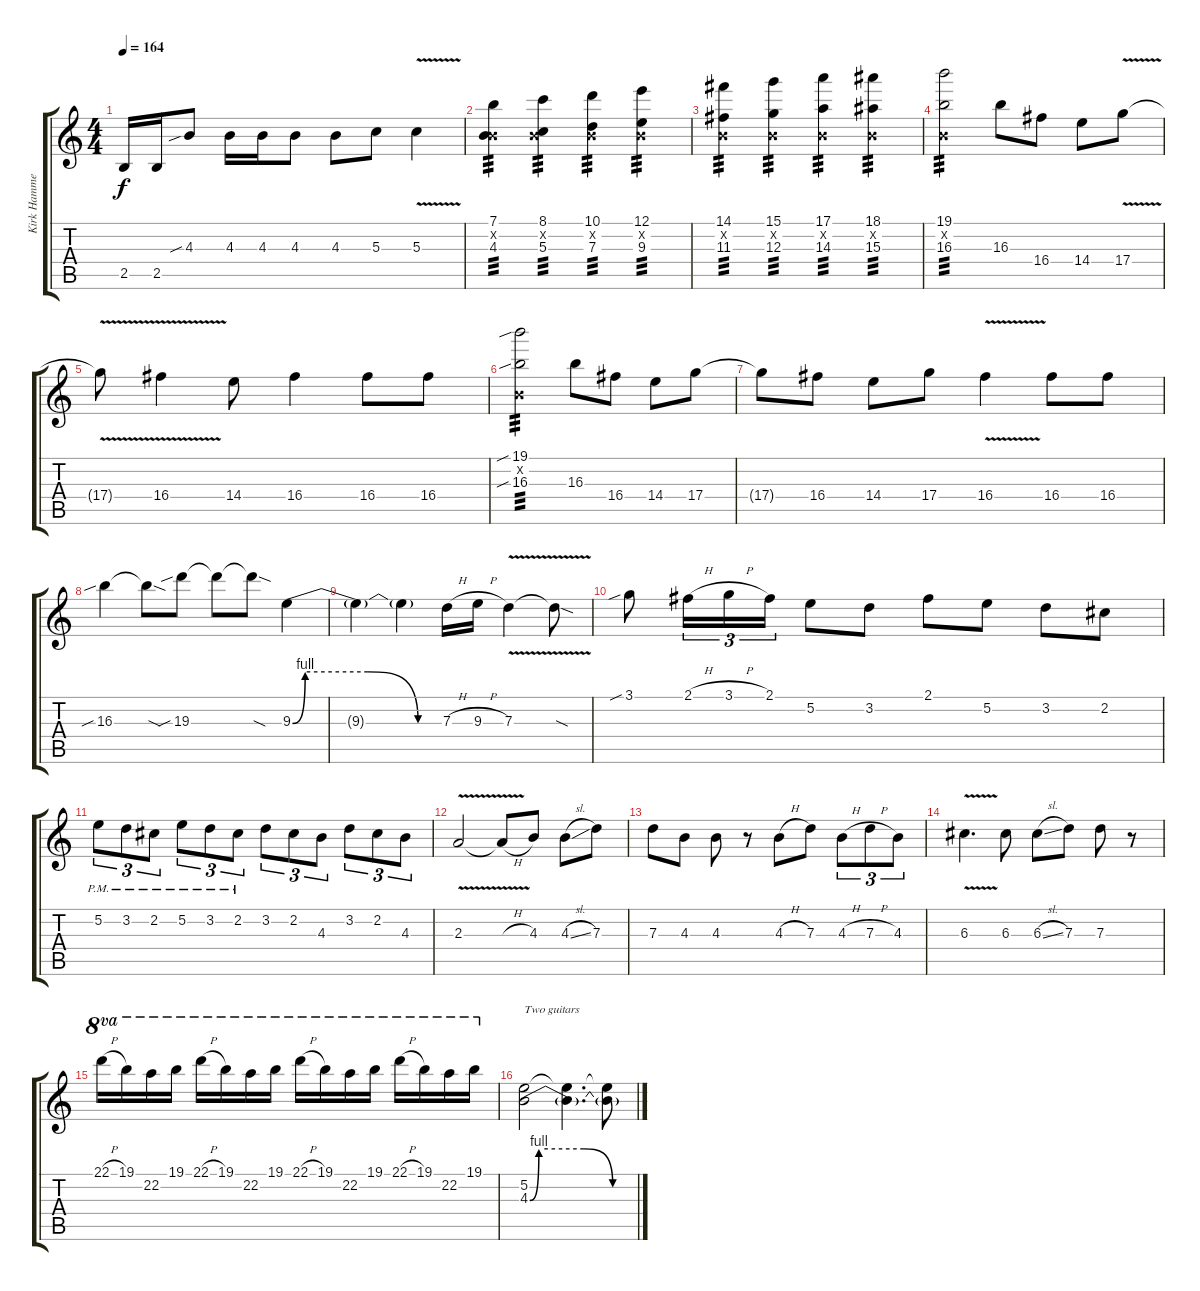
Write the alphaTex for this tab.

\track ("Kirk Hammett" "Kirk Hamme") {instrument distortionguitar}
\staff {score tabs}
\tuning (E4 B3 G3 D3 A2 E2) {hide}
\ts (4 4)
\tempo 164
\clef g2
\ks c
2.5.16{dy f} 2.5.16 4.3{sib}.8 4.3.16 4.3.16 4.3.8 4.3.8 5.3.8 5.3{v}.4 |
(7.1 0.2{x} 4.3).4{tp 3} (8.1 0.2{x} 5.3).4{tp 3} (10.1 0.2{x} 7.3).4{tp 3} (12.1 0.2{x} 9.3).4{tp 3} |
(14.1 0.2{x} 11.3).4{tp 3} (15.1 0.2{x} 12.3).4{tp 3} (17.1 0.2{x} 14.3).4{tp 3} (18.1 0.2{x} 15.3).4{tp 3} |
(19.1 0.2{x} 16.3).2{tp 3} 16.3.8 16.4.8 14.4.8 17.4{v}.8 |
17.4{t}.8 16.4{v}.4 14.4.8 16.4.4 16.4.8 16.4.8 |
(19.1{sib} 0.2{x} 16.3{sib}).2{tp 3} 16.3.8 16.4.8 14.4.8 17.4.8 |
17.4{t}.8 16.4.8 14.4.8 17.4.8 16.4{v}.4 16.4.8 16.4.8 |
16.3{sib}.4 16.3{sod t}.8 19.3{sib}.8 19.3{t}.8 19.3{sod t}.8 9.3{be (custom 0 0 5 4 30 4 50 0 60 0)}.4 |
9.3{t}.4 9.3{t}.4 7.3{h}.16 9.3{h}.16 7.3{v}.4 7.3{v sod t}.8 |
3.1{sib}.8 2.1{h}.16{tu (3 2)} 3.1{h}.16{tu (3 2)} 2.1.16{tu (3 2)} 5.2.8 3.2.8 2.1.8 5.2.8 3.2.8 2.2.8 |
5.2{pm}.8{tu (3 2)} 3.2{pm}.8{tu (3 2)} 2.2{pm}.8{tu (3 2)} 5.2{pm}.8{tu (3 2)} 3.2{pm}.8{tu (3 2)} 2.2{pm}.8{tu (3 2)} 3.2.8{tu (3 2)} 2.2.8{tu (3 2)} 4.3.8{tu (3 2)} 3.2.8{tu (3 2)} 2.2.8{tu (3 2)} 4.3.8{tu (3 2)} |
2.3{v}.2 2.3{v h t}.8 4.3.8 4.3{sl}.8 7.3.8 |
7.3.8 4.3.8 4.3.8 r.8 4.3{h}.8 7.3.8 4.3{h}.8{tu (3 2)} 7.3{h}.8{tu (3 2)} 4.3.8{tu (3 2)} |
6.3{v}.4{d} 6.3.8 6.3{sl}.8 7.3.8 7.3.8 r.8 |
22.1{h}.16{ot 8va} 19.1.16{ot 8va} 22.2.16{ot 8va} 19.1.16{ot 8va} 22.1{h}.16{ot 8va} 19.1.16{ot 8va} 22.2.16{ot 8va} 19.1.16{ot 8va} 22.1{h}.16{ot 8va} 19.1.16{ot 8va} 22.2.16{ot 8va} 19.1.16{ot 8va} 22.1{h}.16{ot 8va} 19.1.16{ot 8va} 22.2.16{ot 8va} 19.1.16{ot 8va} |
(5.2 4.3{be (custom 0 0 5 4 30 4 46 0 60 0)}).2{txt "Two guitars"} (5.2{t} 4.3{t}).4{d} (5.2{t} 4.3{t}).8
